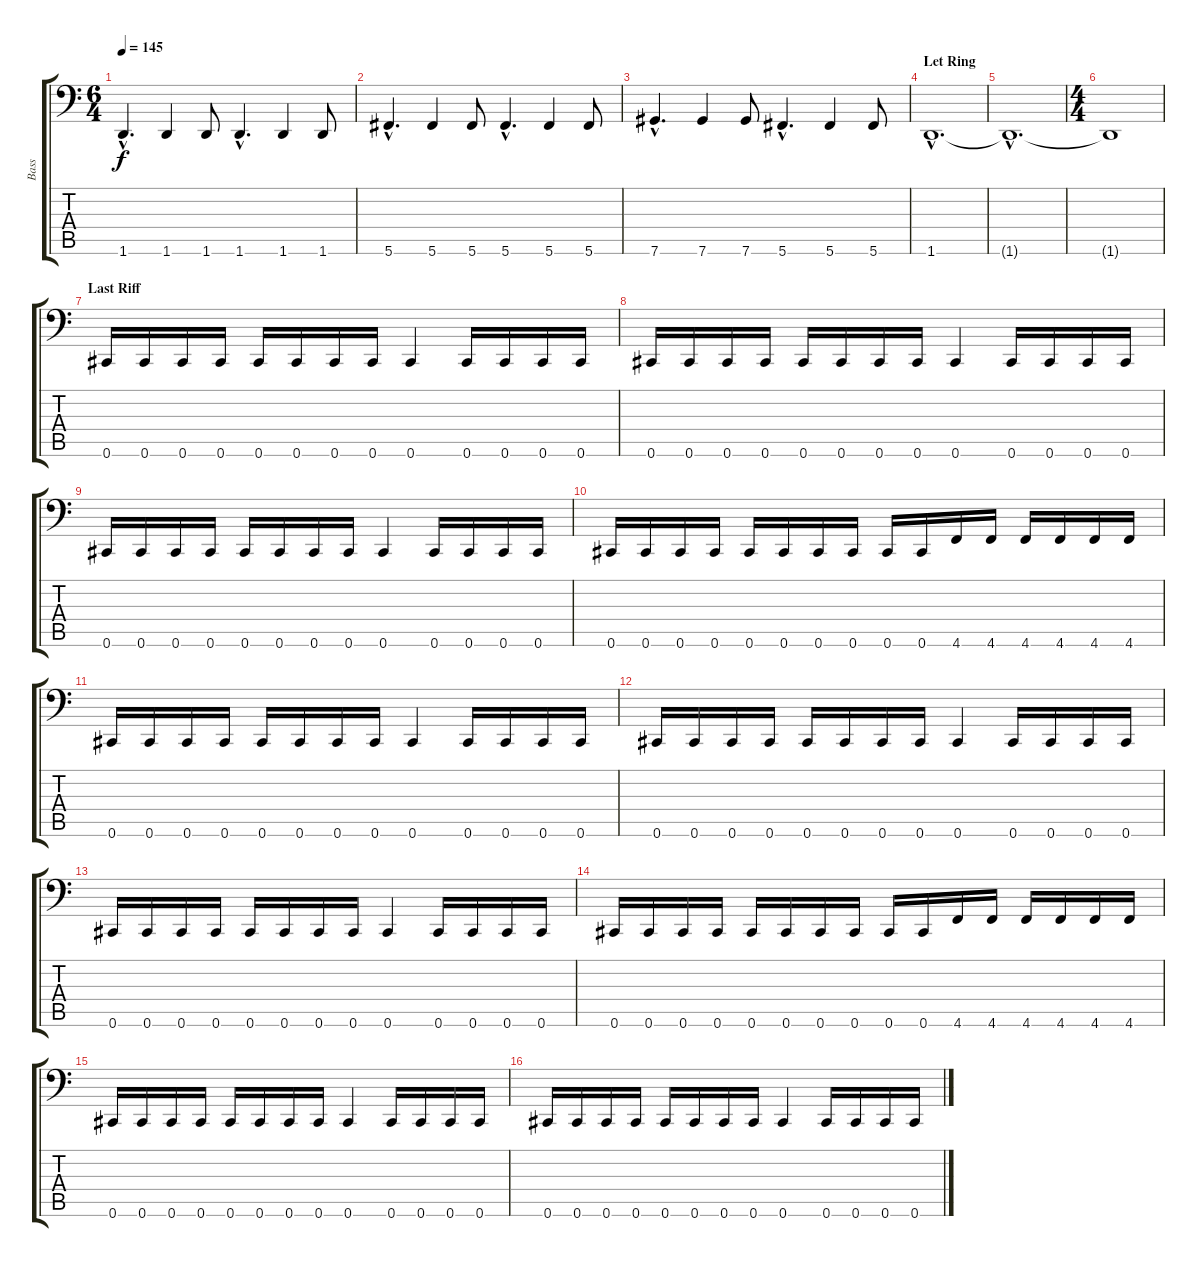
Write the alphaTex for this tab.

\track ("Bass" "Bass") {instrument electricbasspick}
\staff {score tabs}
\tuning (Eb3 Bb2 Gb2 Db2 Ab1 Db1) {hide}
\ts (6 4)
\tempo 145
\clef f4
\ks c
1.6{hac}.4{d dy f} 1.6.4 1.6.8 1.6{hac}.4{d} 1.6.4 1.6.8 |
5.6{hac}.4{d} 5.6.4 5.6.8 5.6{hac}.4{d} 5.6.4 5.6.8 |
7.6{hac}.4{d} 7.6.4 7.6.8 5.6{hac}.4{d} 5.6.4 5.6.8 |
\section ("" "Let Ring")
1.6{hac}.1{d} |
1.6{hac t}.1{d} |
\ts (4 4)
1.6{t}.1 |
\section ("" "Last Riff")
0.6.16 0.6.16 0.6.16 0.6.16 0.6.16 0.6.16 0.6.16 0.6.16 0.6.4 0.6.16 0.6.16 0.6.16 0.6.16 |
0.6.16 0.6.16 0.6.16 0.6.16 0.6.16 0.6.16 0.6.16 0.6.16 0.6.4 0.6.16 0.6.16 0.6.16 0.6.16 |
0.6.16 0.6.16 0.6.16 0.6.16 0.6.16 0.6.16 0.6.16 0.6.16 0.6.4 0.6.16 0.6.16 0.6.16 0.6.16 |
0.6.16 0.6.16 0.6.16 0.6.16 0.6.16 0.6.16 0.6.16 0.6.16 0.6.16 0.6.16 4.6.16 4.6.16 4.6.16 4.6.16 4.6.16 4.6.16 |
0.6.16 0.6.16 0.6.16 0.6.16 0.6.16 0.6.16 0.6.16 0.6.16 0.6.4 0.6.16 0.6.16 0.6.16 0.6.16 |
0.6.16 0.6.16 0.6.16 0.6.16 0.6.16 0.6.16 0.6.16 0.6.16 0.6.4 0.6.16 0.6.16 0.6.16 0.6.16 |
0.6.16 0.6.16 0.6.16 0.6.16 0.6.16 0.6.16 0.6.16 0.6.16 0.6.4 0.6.16 0.6.16 0.6.16 0.6.16 |
0.6.16 0.6.16 0.6.16 0.6.16 0.6.16 0.6.16 0.6.16 0.6.16 0.6.16 0.6.16 4.6.16 4.6.16 4.6.16 4.6.16 4.6.16 4.6.16 |
0.6.16 0.6.16 0.6.16 0.6.16 0.6.16 0.6.16 0.6.16 0.6.16 0.6.4 0.6.16 0.6.16 0.6.16 0.6.16 |
0.6.16 0.6.16 0.6.16 0.6.16 0.6.16 0.6.16 0.6.16 0.6.16 0.6.4 0.6.16 0.6.16 0.6.16 0.6.16
